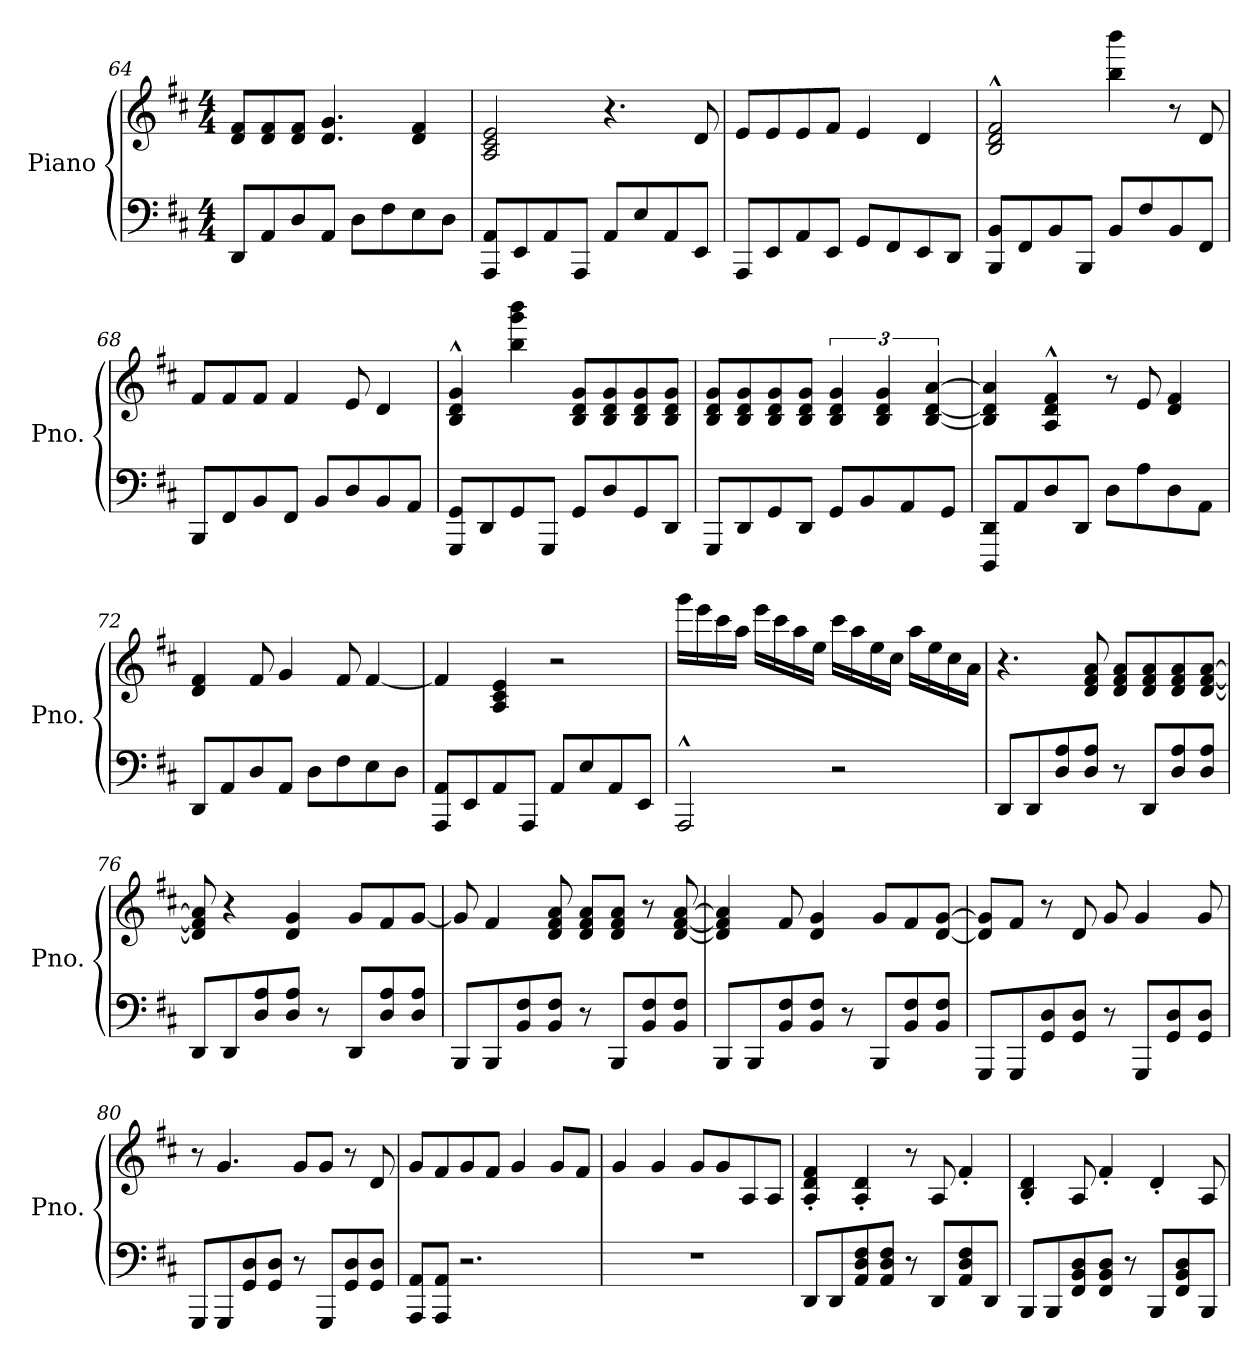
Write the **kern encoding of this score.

**kern	**kern
*part1	*part1
*staff2	*staff1
*I"Piano	*
*I'Pno.	*
*clefF4	*clefG2
*k[f#c#]	*k[f#c#]
*M4/4	*M4/4
=64	=64
8DD/L	8d/ 8f#/L
8AA/	8d/ 8f#/
8D/	8d/ 8f#/J
8AA/J	4.d/ 4.g/
8D\L	.
8F#\	.
8E\	4d/ 4f#/
8D\J	.
!!LO:LB:g=z
=65	=65
8AAA/ 8AA/L	2A/ 2c#/ 2e/
8EE/	.
8AA/	.
8AAA/J	.
8AA/L	4.r
8E/	.
8AA/	.
8EE/J	8d/
=66	=66
8AAA/L	8e/L
8EE/	8e/
8AA/	8e/
8EE/J	8f#/J
8GG/L	4e/
8FF#/	.
8EE/	4d/
8DD/J	.
=67	=67
8BBB/ 8BB/L	2B/^^ 2d/^^ 2f#/^^
8FF#/	.
8BB/	.
8BBB/J	.
8BB/L	4bb\ 4bbb\
8F#/	.
8BB/	8r
8FF#/J	8d/
=68	=68
8BBB/L	8f#/L
8FF#/	8f#/
8BB/	8f#/J
8FF#/J	4f#/
8BB/L	.
8D/	8e/
8BB/	4d/
8AA/J	.
=69	=69
8GGG/ 8GG/L	4B/^^ 4d/^^ 4g/^^
8DD/	.
8GG/	4bb\ 4ggg\ 4bbb\
8GGG/J	.
8GG/L	8B/ 8d/ 8g/L
8D/	8B/ 8d/ 8g/
8GG/	8B/ 8d/ 8g/
8DD/J	8B/ 8d/ 8g/J
!!LO:LB:g=z
=70	=70
8GGG/L	8B/ 8d/ 8g/L
8DD/	8B/ 8d/ 8g/
8GG/	8B/ 8d/ 8g/
8DD/J	8B/ 8d/ 8g/J
8GG/L	6B/ 6d/ 6g/
8BB/	.
.	6B/ 6d/ 6g/
8AA/	.
.	[6B/ [6d/ [6a/
8GG/J	.
=71	=71
8DDD/ 8DD/L	4B/] 4d/] 4a/]
8AA/	.
8D/	4A/^^ 4d/^^ 4f#/^^
8DD/J	.
8D\L	8r
8A\	8e/
8D\	4d/ 4f#/
8AA\J	.
=72	=72
8DD/L	4d/ 4f#/
8AA/	.
8D/	8f#/
8AA/J	4g/
8D\L	.
8F#\	8f#/
8E\	[4f#/
8D\J	.
=73	=73
8AAA/ 8AA/L	4f#/]
8EE/	.
8AA/	4A/ 4c#/ 4e/
8AAA/J	.
8AA/L	2r
8E/	.
8AA/	.
8EE/J	.
!!LO:LB:g=z
=74	=74
2AAA^^/	16ggg\LL
.	16eee\
.	16ccc#\
.	16aa\JJ
.	16eee\LL
.	16ccc#\
.	16aa\
.	16ee\JJ
2r	16ccc#\LL
.	16aa\
.	16ee\
.	16cc#\JJ
.	16aa\LL
.	16ee\
.	16cc#\
.	16a\JJ
=75	=75
8DD/L	4.r
8DD/	.
8D/ 8A/	.
8D/ 8A/J	8d/ 8f#/ 8a/
8r	8d/ 8f#/ 8a/L
8DD/L	8d/ 8f#/ 8a/
8D/ 8A/	8d/ 8f#/ 8a/
8D/ 8A/J	[8d/ [8f#/ [8a/J
=76	=76
8DD/L	8d/] 8f#/] 8a/]
8DD/	4r
8D/ 8A/	.
8D/ 8A/J	4d/ 4g/
8r	.
8DD/L	8g/L
8D/ 8A/	8f#/
8D/ 8A/J	[8g/J
=77	=77
8BBB/L	8g/]
8BBB/	4f#/
8BB/ 8F#/	.
8BB/ 8F#/J	8d/ 8f#/ 8a/
8r	8d/ 8f#/ 8a/L
8BBB/L	8d/ 8f#/ 8a/J
8BB/ 8F#/	8r
8BB/ 8F#/J	[8d/ [8f#/ [8a/
!!LO:PB:g=z
=78	=78
8BBB/L	4d/] 4f#/] 4a/]
8BBB/	.
8BB/ 8F#/	8f#/
8BB/ 8F#/J	4d/ 4g/
8r	.
8BBB/L	8g/L
8BB/ 8F#/	8f#/
8BB/ 8F#/J	[8d/ [8g/J
=79	=79
8GGG/L	8d/] 8g/]L
8GGG/	8f#/J
8GG/ 8D/	8r
8GG/ 8D/J	8d/
8r	8g/
8GGG/L	4g/
8GG/ 8D/	.
8GG/ 8D/J	8g/
=80	=80
8GGG/L	8r
8GGG/	4.g/
8GG/ 8D/	.
8GG/ 8D/J	.
8r	8g/L
8GGG/L	8g/J
8GG/ 8D/	8r
8GG/ 8D/J	8d/
=81	=81
8AAA/ 8AA/L	8g/L
8AAA/ 8AA/J	8f#/
2.r	8g/
.	8f#/J
.	4g/
.	8g/L
.	8f#/J
=82	=82
1r	4g/
.	4g/
.	8g/L
.	8g/
.	8A/
.	8A/J
!!LO:LB:g=z
=83	=83
8DD/L	4A/' 4d/' 4f#/'
8DD/	.
8AA/ 8D/ 8F#/	4A/' 4d/'
8AA/ 8D/ 8F#/J	.
8r	8r
8DD/L	8A/
8AA/ 8D/ 8F#/	4f#'/
8DD/J	.
=84	=84
8BBB/L	4B/' 4d/'
8BBB/	.
8FF#/ 8BB/ 8D/	8A/
8FF#/ 8BB/ 8D/J	4f#'/
8r	.
8BBB/L	4d'/
8FF#/ 8BB/ 8D/	.
8BBB/J	8A/
=	=
*-	*-
